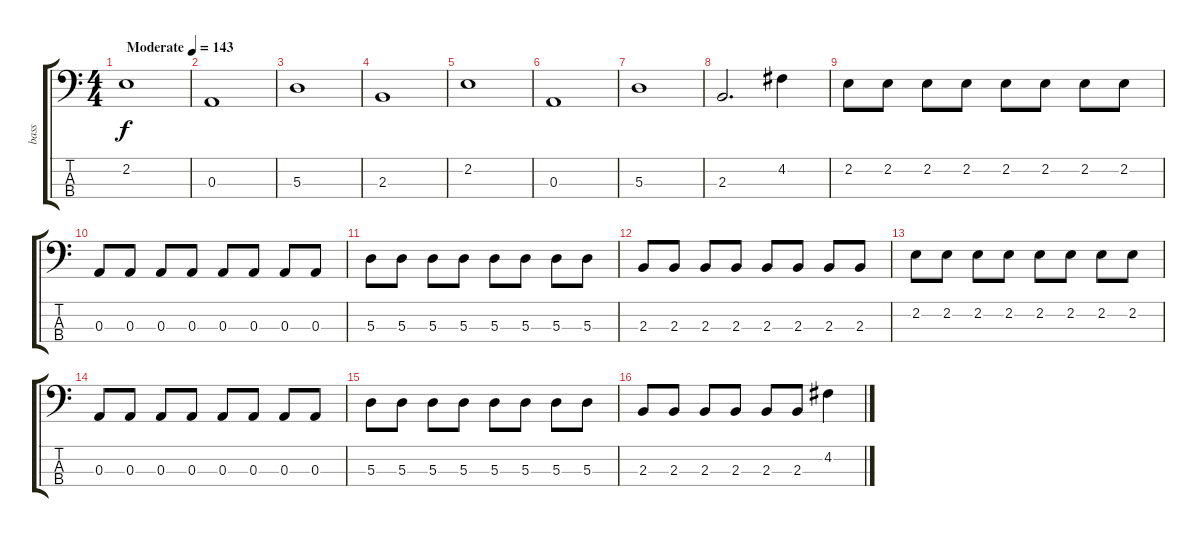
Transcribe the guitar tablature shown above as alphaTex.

\track ("bass" "bass") {instrument electricbasspick}
\staff {score tabs}
\tuning (G2 D2 A1 E1) {hide}
\ts (4 4)
\tempo (143 "Moderate")
\clef f4
\ks c
2.2.1{dy f instrument electricbasspick} |
0.3.1 |
5.3.1 |
2.3.1 |
2.2.1 |
0.3.1 |
5.3.1 |
2.3.2{d} 4.2.4 |
2.2.8 2.2.8 2.2.8 2.2.8 2.2.8 2.2.8 2.2.8 2.2.8 |
0.3.8 0.3.8 0.3.8 0.3.8 0.3.8 0.3.8 0.3.8 0.3.8 |
5.3.8 5.3.8 5.3.8 5.3.8 5.3.8 5.3.8 5.3.8 5.3.8 |
2.3.8 2.3.8 2.3.8 2.3.8 2.3.8 2.3.8 2.3.8 2.3.8 |
2.2.8 2.2.8 2.2.8 2.2.8 2.2.8 2.2.8 2.2.8 2.2.8 |
0.3.8 0.3.8 0.3.8 0.3.8 0.3.8 0.3.8 0.3.8 0.3.8 |
5.3.8 5.3.8 5.3.8 5.3.8 5.3.8 5.3.8 5.3.8 5.3.8 |
2.3.8 2.3.8 2.3.8 2.3.8 2.3.8 2.3.8 4.2.4
